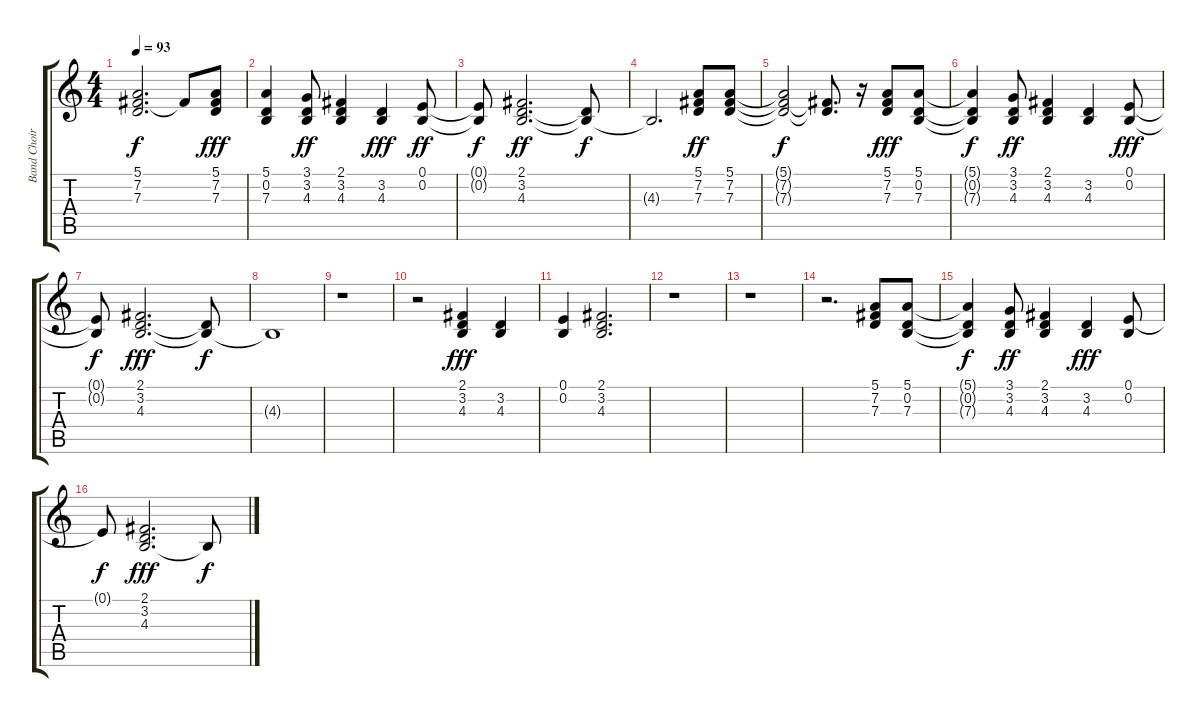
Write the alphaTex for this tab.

\track ("Band Choir" "Band Choir") {instrument voiceoohs}
\staff {score tabs}
\tuning (E4 B3 G3 D3 A2 E2) {hide}
\ts (4 4)
\tempo 93
\clef g2
\ks c
(5.1{t} 7.2{t} 7.3{t}).2{d dy f} 7.2{t}.8 (5.1 7.2 7.3).8{dy fff} |
(5.1 0.2 7.3).4 (3.1 3.2 4.3).8{dy ff} (2.1 3.2 4.3).4 (3.2 4.3).4{dy fff} (0.1 0.2).8{dy ff} |
(0.1{t} 0.2{t}).8{dy f} (2.1 3.2 4.3).2{d dy ff} (3.2{t} 4.3{t}).8{dy f} |
4.3{t}.2{d} (5.1 7.2 7.3).8{dy ff} (5.1 7.2 7.3).8 |
(5.1{t} 7.2{t} 7.3{t}).2{dy f} (7.2{t} 7.3{t}).8{d} r.16 (5.1 7.2 7.3).8{dy fff} (5.1 0.2 7.3).8 |
(5.1{t} 0.2{t} 7.3{t}).4{dy f} (3.1 3.2 4.3).8{dy ff} (2.1 3.2 4.3).4 (3.2 4.3).4 (0.1 0.2).8{dy fff} |
(0.1{t} 0.2{t}).8{dy f} (2.1 3.2 4.3).2{d dy fff} (3.2{t} 4.3{t}).8{dy f} |
4.3{t}.1 |
r.1 |
r.2 (2.1 3.2 4.3).4{dy fff} (3.2 4.3).4 |
(0.1 0.2).4 (2.1 3.2 4.3).2{d} |
r.1 |
r.1 |
r.2{d} (5.1 7.2 7.3).8 (5.1 0.2 7.3).8 |
(5.1{t} 0.2{t} 7.3{t}).4{dy f} (3.1 3.2 4.3).8{dy ff} (2.1 3.2 4.3).4 (3.2 4.3).4{dy fff} (0.1 0.2).8 |
0.1{t}.8{dy f} (2.1 3.2 4.3).2{d dy fff} 4.3{t}.8{dy f}
